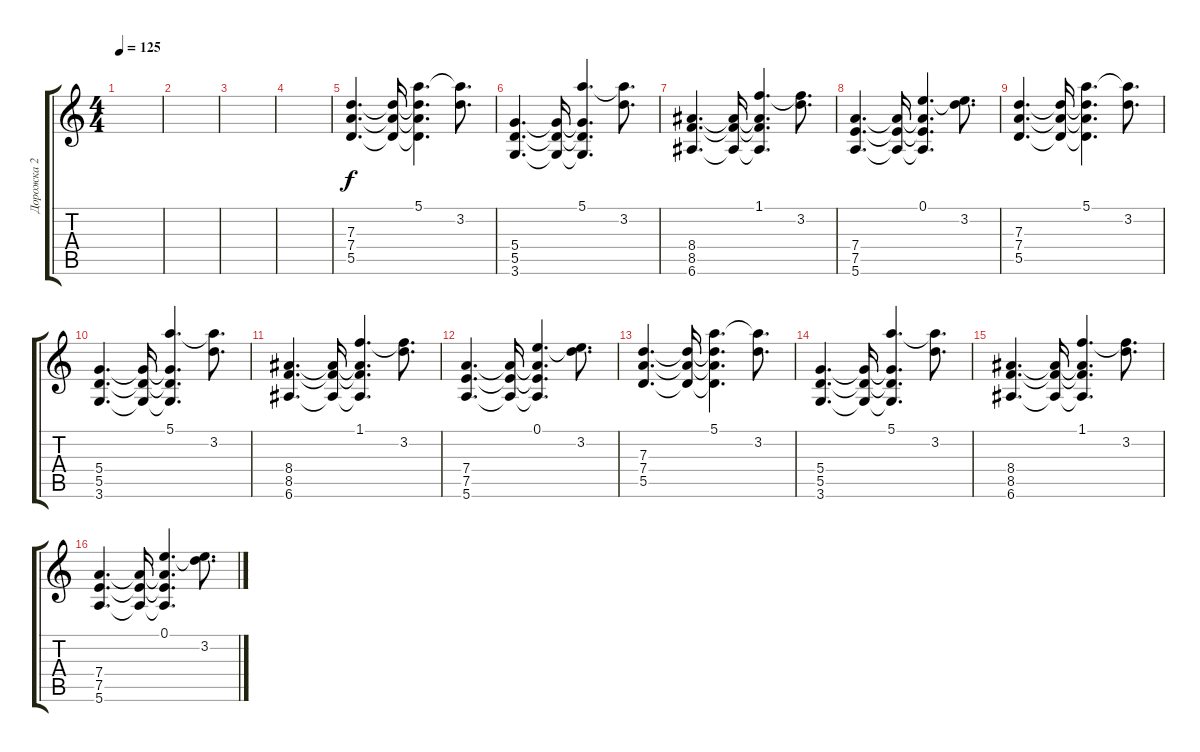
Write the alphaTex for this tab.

\track ("Дорожка 2" "Дорожка 2") {instrument distortionguitar}
\staff {score tabs}
\tuning (E4 B3 G3 D3 A2 E2) {hide}
\ts (4 4)
\tempo 125
\clef g2
\ks c
|
|
|
|
(7.3 7.4 5.5).4{d} (7.3{t} 7.4{t} 5.5{t}).16 (5.1 7.3{t} 7.4{t} 5.5{t}).4{d} (5.1{t} 3.2).8{d} |
(5.4 5.5 3.6).4{d} (5.4{t} 5.5{t} 3.6{t}).16 (5.1 5.4{t} 5.5{t} 3.6{t}).4{d} (5.1{t} 3.2).8{d} |
(8.4 8.5 6.6).4{d} (8.4{t} 8.5{t} 6.6{t}).16 (1.1 8.4{t} 8.5{t} 6.6{t}).4{d} (1.1{t} 3.2).8{d} |
(7.4 7.5 5.6).4{d} (7.4{t} 7.5{t} 5.6{t}).16 (0.1 7.4{t} 7.5{t} 5.6{t}).4{d} (0.1{t} 3.2).8{d} |
(7.3 7.4 5.5).4{d} (7.3{t} 7.4{t} 5.5{t}).16 (5.1 7.3{t} 7.4{t} 5.5{t}).4{d} (5.1{t} 3.2).8{d} |
(5.4 5.5 3.6).4{d} (5.4{t} 5.5{t} 3.6{t}).16 (5.1 5.4{t} 5.5{t} 3.6{t}).4{d} (5.1{t} 3.2).8{d} |
(8.4 8.5 6.6).4{d} (8.4{t} 8.5{t} 6.6{t}).16 (1.1 8.4{t} 8.5{t} 6.6{t}).4{d} (1.1{t} 3.2).8{d} |
(7.4 7.5 5.6).4{d} (7.4{t} 7.5{t} 5.6{t}).16 (0.1 7.4{t} 7.5{t} 5.6{t}).4{d} (0.1{t} 3.2).8{d} |
(7.3 7.4 5.5).4{d} (7.3{t} 7.4{t} 5.5{t}).16 (5.1 7.3{t} 7.4{t} 5.5{t}).4{d} (5.1{t} 3.2).8{d} |
(5.4 5.5 3.6).4{d} (5.4{t} 5.5{t} 3.6{t}).16 (5.1 5.4{t} 5.5{t} 3.6{t}).4{d} (5.1{t} 3.2).8{d} |
(8.4 8.5 6.6).4{d} (8.4{t} 8.5{t} 6.6{t}).16 (1.1 8.4{t} 8.5{t} 6.6{t}).4{d} (1.1{t} 3.2).8{d} |
(7.4 7.5 5.6).4{d} (7.4{t} 7.5{t} 5.6{t}).16 (0.1 7.4{t} 7.5{t} 5.6{t}).4{d} (0.1{t} 3.2).8{d}
